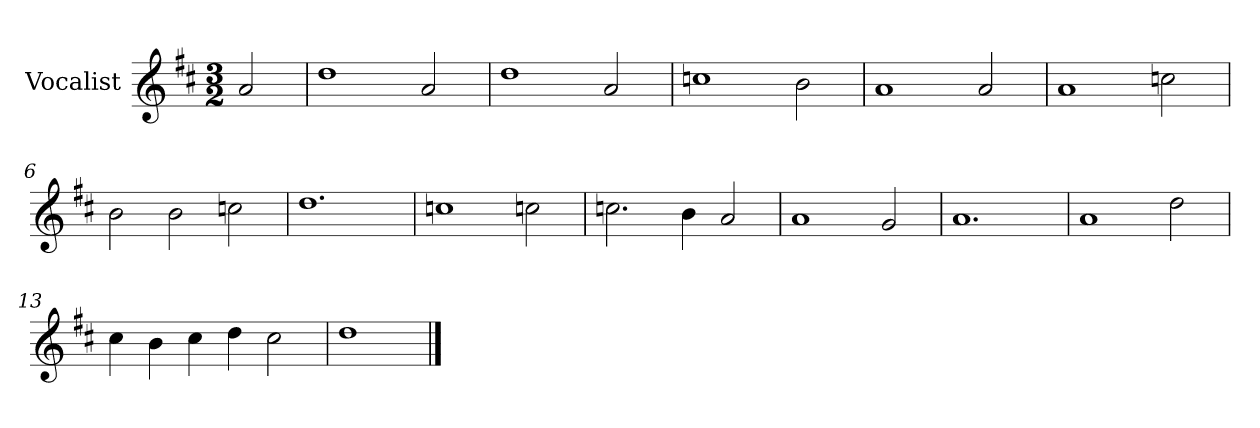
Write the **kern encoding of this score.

**kern
*part1
*staff1
*I"Vocalist
*k[f#c#]
*D:
*M3/2
=
2a
=1
1dd
2a
=2
1dd
2a
=3
1ccn
2b
=4
1a
2a
=5
1a
2ccn
=6
2b
2b
2ccn
=7
1.dd
=8
1ccn
2ccn
=9
2.ccn
4b
2a
=10
1a
2g
=11
1.a
=12
1a
2dd
=13
4cc#
4b
4cc#
4dd
2cc#
=14
1dd
==
*-
